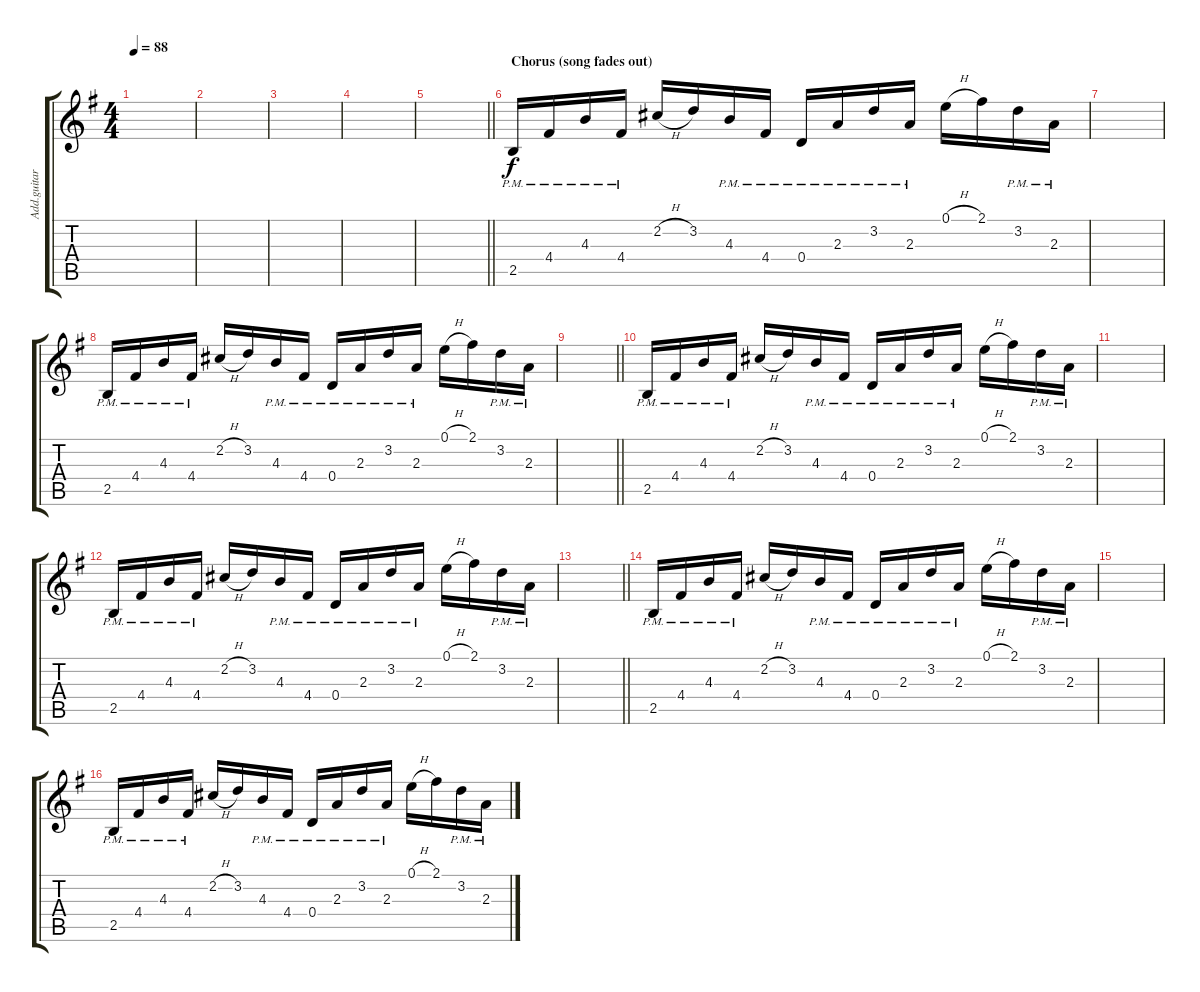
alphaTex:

\track ("Add.guitar" "Add.guitar") {instrument overdrivenguitar}
\staff {score tabs}
\tuning (E4 B3 G3 D3 A2 E2) {hide}
\ts (4 4)
\tempo 88
\clef g2
\ks eminor
|
|
|
|
\barLineRight lightlight
|
\section ("" " Chorus (song fades out)")
2.5{pm}.16{volume 12} 4.4{pm}.16 4.3{pm}.16 4.4{pm}.16 2.2{h}.16 3.2.16 4.3{pm}.16 4.4{pm}.16 0.4{pm}.16 2.3{pm}.16 3.2{pm}.16 2.3{pm}.16 0.1{h}.16 2.1.16 3.2{pm}.16 2.3{pm}.16 |
|
2.5{pm}.16 4.4{pm}.16 4.3{pm}.16 4.4{pm}.16 2.2{h}.16 3.2.16 4.3{pm}.16 4.4{pm}.16 0.4{pm}.16 2.3{pm}.16 3.2{pm}.16 2.3{pm}.16 0.1{h}.16 2.1.16 3.2{pm}.16 2.3{pm}.16 |
\barLineRight lightlight
|
2.5{pm}.16{volume 8} 4.4{pm}.16 4.3{pm}.16 4.4{pm}.16 2.2{h}.16 3.2.16 4.3{pm}.16 4.4{pm}.16 0.4{pm}.16 2.3{pm}.16 3.2{pm}.16 2.3{pm}.16 0.1{h}.16 2.1.16 3.2{pm}.16 2.3{pm}.16 |
|
2.5{pm}.16 4.4{pm}.16 4.3{pm}.16 4.4{pm}.16 2.2{h}.16 3.2.16 4.3{pm}.16 4.4{pm}.16 0.4{pm}.16 2.3{pm}.16 3.2{pm}.16 2.3{pm}.16 0.1{h}.16 2.1.16 3.2{pm}.16 2.3{pm}.16 |
\barLineRight lightlight
|
2.5{pm}.16{volume 0} 4.4{pm}.16 4.3{pm}.16 4.4{pm}.16 2.2{h}.16 3.2.16 4.3{pm}.16 4.4{pm}.16 0.4{pm}.16 2.3{pm}.16 3.2{pm}.16 2.3{pm}.16 0.1{h}.16 2.1.16 3.2{pm}.16 2.3{pm}.16 |
|
2.5{pm}.16 4.4{pm}.16 4.3{pm}.16 4.4{pm}.16 2.2{h}.16 3.2.16 4.3{pm}.16 4.4{pm}.16 0.4{pm}.16 2.3{pm}.16 3.2{pm}.16 2.3{pm}.16 0.1{h}.16 2.1.16 3.2{pm}.16 2.3{pm}.16
